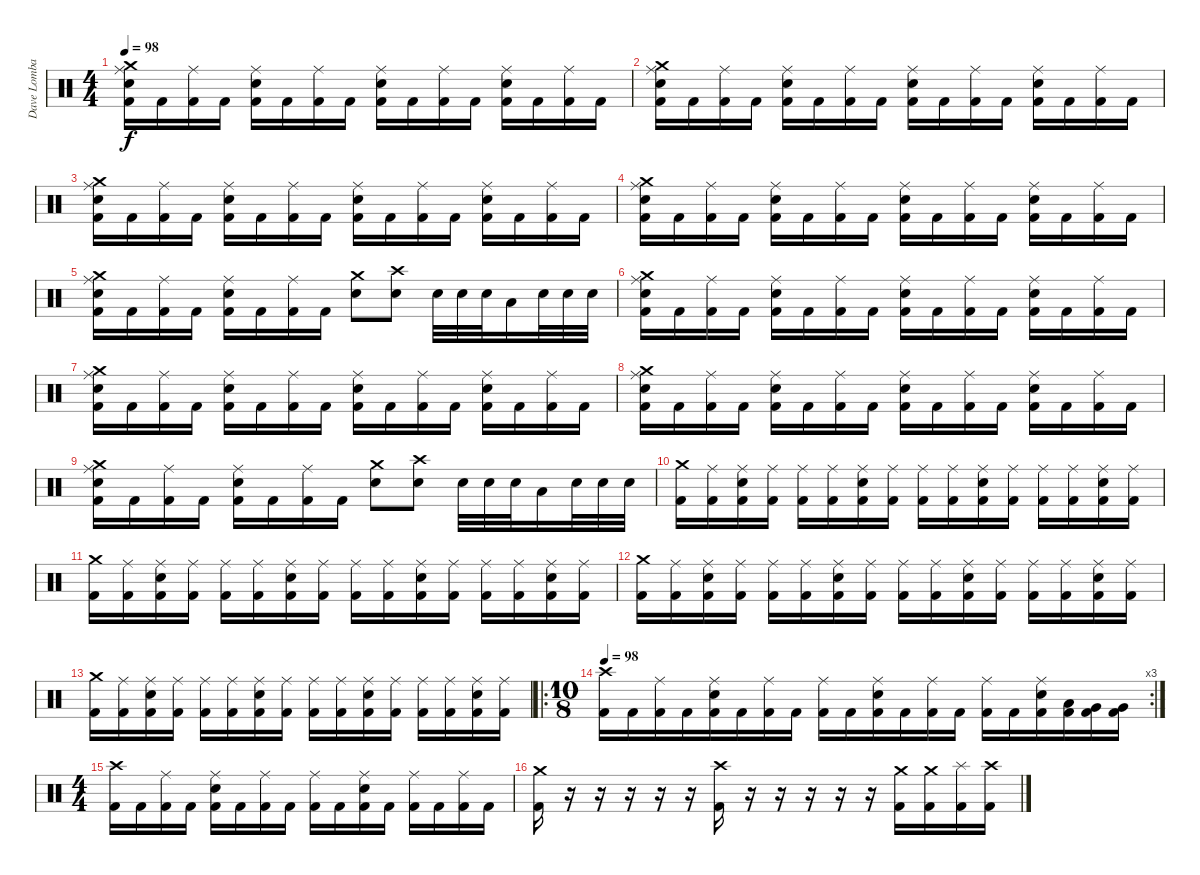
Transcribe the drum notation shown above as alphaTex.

\track ("Dave Lombardo" "Dave Lomba") {instrument percussion}
\staff {score}
\articulation defaults
\ts (4 4)
\tempo 98
\clef neutral
\ks c
("Crash medium (hit)" "Electric Snare (hit)" "Ride (middle)" "Kick (hit) 2").16{dy f} "Kick (hit) 2".16 ("Ride (middle)" "Kick (hit) 2").16 "Kick (hit) 2".16 ("Electric Snare (hit)" "Ride (middle)" "Kick (hit) 2").16 "Kick (hit) 2".16 ("Ride (middle)" "Kick (hit) 2").16 "Kick (hit) 2".16 ("Electric Snare (hit)" "Ride (middle)" "Kick (hit) 2").16 "Kick (hit) 2".16 ("Ride (middle)" "Kick (hit) 2").16 "Kick (hit) 2".16 ("Electric Snare (hit)" "Ride (middle)" "Kick (hit) 2").16 "Kick (hit) 2".16 ("Ride (middle)" "Kick (hit) 2").16 "Kick (hit) 2".16 |
("Crash medium (hit)" "Electric Snare (hit)" "Ride (middle)" "Kick (hit) 2").16 "Kick (hit) 2".16 ("Ride (middle)" "Kick (hit) 2").16 "Kick (hit) 2".16 ("Electric Snare (hit)" "Ride (middle)" "Kick (hit) 2").16 "Kick (hit) 2".16 ("Ride (middle)" "Kick (hit) 2").16 "Kick (hit) 2".16 ("Electric Snare (hit)" "Ride (middle)" "Kick (hit) 2").16 "Kick (hit) 2".16 ("Ride (middle)" "Kick (hit) 2").16 "Kick (hit) 2".16 ("Electric Snare (hit)" "Ride (middle)" "Kick (hit) 2").16 "Kick (hit) 2".16 ("Ride (middle)" "Kick (hit) 2").16 "Kick (hit) 2".16 |
("Crash medium (hit)" "Electric Snare (hit)" "Ride (middle)" "Kick (hit) 2").16 "Kick (hit) 2".16 ("Ride (middle)" "Kick (hit) 2").16 "Kick (hit) 2".16 ("Electric Snare (hit)" "Ride (middle)" "Kick (hit) 2").16 "Kick (hit) 2".16 ("Ride (middle)" "Kick (hit) 2").16 "Kick (hit) 2".16 ("Electric Snare (hit)" "Ride (middle)" "Kick (hit) 2").16 "Kick (hit) 2".16 ("Ride (middle)" "Kick (hit) 2").16 "Kick (hit) 2".16 ("Electric Snare (hit)" "Ride (middle)" "Kick (hit) 2").16 "Kick (hit) 2".16 ("Ride (middle)" "Kick (hit) 2").16 "Kick (hit) 2".16 |
("Crash medium (hit)" "Electric Snare (hit)" "Ride (middle)" "Kick (hit) 2").16 "Kick (hit) 2".16 ("Ride (middle)" "Kick (hit) 2").16 "Kick (hit) 2".16 ("Electric Snare (hit)" "Ride (middle)" "Kick (hit) 2").16 "Kick (hit) 2".16 ("Ride (middle)" "Kick (hit) 2").16 "Kick (hit) 2".16 ("Electric Snare (hit)" "Ride (middle)" "Kick (hit) 2").16 "Kick (hit) 2".16 ("Ride (middle)" "Kick (hit) 2").16 "Kick (hit) 2".16 ("Electric Snare (hit)" "Ride (middle)" "Kick (hit) 2").16 "Kick (hit) 2".16 ("Ride (middle)" "Kick (hit) 2").16 "Kick (hit) 2".16 |
("Crash medium (hit)" "Electric Snare (hit)" "Ride (middle)" "Kick (hit) 2").16 "Kick (hit) 2".16 ("Ride (middle)" "Kick (hit) 2").16 "Kick (hit) 2".16 ("Electric Snare (hit)" "Ride (middle)" "Kick (hit) 2").16 "Kick (hit) 2".16 ("Ride (middle)" "Kick (hit) 2").16 "Kick (hit) 2".16 ("Electric Snare (hit)" "Crash medium (hit)").8 ("Crash high (hit)" "Electric Snare (hit)").8 "Electric Snare (hit)".32 "Electric Snare (hit)".32 "Electric Snare (hit)".32 "Low Tom (hit)".16 "Electric Snare (hit)".32 "Electric Snare (hit)".32 "Electric Snare (hit)".32 |
("Crash medium (hit)" "Electric Snare (hit)" "Ride (middle)" "Kick (hit) 2").16 "Kick (hit) 2".16 ("Ride (middle)" "Kick (hit) 2").16 "Kick (hit) 2".16 ("Electric Snare (hit)" "Ride (middle)" "Kick (hit) 2").16 "Kick (hit) 2".16 ("Ride (middle)" "Kick (hit) 2").16 "Kick (hit) 2".16 ("Electric Snare (hit)" "Ride (middle)" "Kick (hit) 2").16 "Kick (hit) 2".16 ("Ride (middle)" "Kick (hit) 2").16 "Kick (hit) 2".16 ("Electric Snare (hit)" "Ride (middle)" "Kick (hit) 2").16 "Kick (hit) 2".16 ("Ride (middle)" "Kick (hit) 2").16 "Kick (hit) 2".16 |
("Crash medium (hit)" "Electric Snare (hit)" "Ride (middle)" "Kick (hit) 2").16 "Kick (hit) 2".16 ("Ride (middle)" "Kick (hit) 2").16 "Kick (hit) 2".16 ("Electric Snare (hit)" "Ride (middle)" "Kick (hit) 2").16 "Kick (hit) 2".16 ("Ride (middle)" "Kick (hit) 2").16 "Kick (hit) 2".16 ("Electric Snare (hit)" "Ride (middle)" "Kick (hit) 2").16 "Kick (hit) 2".16 ("Ride (middle)" "Kick (hit) 2").16 "Kick (hit) 2".16 ("Electric Snare (hit)" "Ride (middle)" "Kick (hit) 2").16 "Kick (hit) 2".16 ("Ride (middle)" "Kick (hit) 2").16 "Kick (hit) 2".16 |
("Crash medium (hit)" "Electric Snare (hit)" "Ride (middle)" "Kick (hit) 2").16 "Kick (hit) 2".16 ("Ride (middle)" "Kick (hit) 2").16 "Kick (hit) 2".16 ("Electric Snare (hit)" "Ride (middle)" "Kick (hit) 2").16 "Kick (hit) 2".16 ("Ride (middle)" "Kick (hit) 2").16 "Kick (hit) 2".16 ("Electric Snare (hit)" "Ride (middle)" "Kick (hit) 2").16 "Kick (hit) 2".16 ("Ride (middle)" "Kick (hit) 2").16 "Kick (hit) 2".16 ("Electric Snare (hit)" "Ride (middle)" "Kick (hit) 2").16 "Kick (hit) 2".16 ("Ride (middle)" "Kick (hit) 2").16 "Kick (hit) 2".16 |
("Crash medium (hit)" "Electric Snare (hit)" "Ride (middle)" "Kick (hit) 2").16 "Kick (hit) 2".16 ("Ride (middle)" "Kick (hit) 2").16 "Kick (hit) 2".16 ("Electric Snare (hit)" "Ride (middle)" "Kick (hit) 2").16 "Kick (hit) 2".16 ("Ride (middle)" "Kick (hit) 2").16 "Kick (hit) 2".16 ("Electric Snare (hit)" "Crash medium (hit)").8 ("Crash high (hit)" "Electric Snare (hit)").8 "Electric Snare (hit)".32 "Electric Snare (hit)".32 "Electric Snare (hit)".32 "Low Tom (hit)".16 "Electric Snare (hit)".32 "Electric Snare (hit)".32 "Electric Snare (hit)".32 |
("Crash medium (hit)" "Kick (hit) 2").16 ("Ride (middle)" "Kick (hit) 2").16 ("Electric Snare (hit)" "Ride (middle)" "Kick (hit) 2").16 ("Ride (middle)" "Kick (hit) 2").16 ("Ride (middle)" "Kick (hit) 2").16 ("Ride (middle)" "Kick (hit) 2").16 ("Electric Snare (hit)" "Ride (middle)" "Kick (hit) 2").16 ("Ride (middle)" "Kick (hit) 2").16 ("Ride (middle)" "Kick (hit) 2").16 ("Ride (middle)" "Kick (hit) 2").16 ("Electric Snare (hit)" "Ride (middle)" "Kick (hit) 2").16 ("Ride (middle)" "Kick (hit) 2").16 ("Ride (middle)" "Kick (hit) 2").16 ("Ride (middle)" "Kick (hit) 2").16 ("Electric Snare (hit)" "Ride (middle)" "Kick (hit) 2").16 ("Ride (middle)" "Kick (hit) 2").16 |
("Crash medium (hit)" "Kick (hit) 2").16 ("Ride (middle)" "Kick (hit) 2").16 ("Electric Snare (hit)" "Ride (middle)" "Kick (hit) 2").16 ("Ride (middle)" "Kick (hit) 2").16 ("Ride (middle)" "Kick (hit) 2").16 ("Ride (middle)" "Kick (hit) 2").16 ("Electric Snare (hit)" "Ride (middle)" "Kick (hit) 2").16 ("Ride (middle)" "Kick (hit) 2").16 ("Ride (middle)" "Kick (hit) 2").16 ("Ride (middle)" "Kick (hit) 2").16 ("Electric Snare (hit)" "Ride (middle)" "Kick (hit) 2").16 ("Ride (middle)" "Kick (hit) 2").16 ("Ride (middle)" "Kick (hit) 2").16 ("Ride (middle)" "Kick (hit) 2").16 ("Electric Snare (hit)" "Ride (middle)" "Kick (hit) 2").16 ("Ride (middle)" "Kick (hit) 2").16 |
("Crash medium (hit)" "Kick (hit) 2").16 ("Ride (middle)" "Kick (hit) 2").16 ("Electric Snare (hit)" "Ride (middle)" "Kick (hit) 2").16 ("Ride (middle)" "Kick (hit) 2").16 ("Ride (middle)" "Kick (hit) 2").16 ("Ride (middle)" "Kick (hit) 2").16 ("Electric Snare (hit)" "Ride (middle)" "Kick (hit) 2").16 ("Ride (middle)" "Kick (hit) 2").16 ("Ride (middle)" "Kick (hit) 2").16 ("Ride (middle)" "Kick (hit) 2").16 ("Electric Snare (hit)" "Ride (middle)" "Kick (hit) 2").16 ("Ride (middle)" "Kick (hit) 2").16 ("Ride (middle)" "Kick (hit) 2").16 ("Ride (middle)" "Kick (hit) 2").16 ("Electric Snare (hit)" "Ride (middle)" "Kick (hit) 2").16 ("Ride (middle)" "Kick (hit) 2").16 |
("Crash medium (hit)" "Kick (hit) 2").16 ("Ride (middle)" "Kick (hit) 2").16 ("Electric Snare (hit)" "Ride (middle)" "Kick (hit) 2").16 ("Ride (middle)" "Kick (hit) 2").16 ("Ride (middle)" "Kick (hit) 2").16 ("Ride (middle)" "Kick (hit) 2").16 ("Electric Snare (hit)" "Ride (middle)" "Kick (hit) 2").16 ("Ride (middle)" "Kick (hit) 2").16 ("Ride (middle)" "Kick (hit) 2").16 ("Ride (middle)" "Kick (hit) 2").16 ("Electric Snare (hit)" "Ride (middle)" "Kick (hit) 2").16 ("Ride (middle)" "Kick (hit) 2").16 ("Ride (middle)" "Kick (hit) 2").16 ("Ride (middle)" "Kick (hit) 2").16 ("Electric Snare (hit)" "Ride (middle)" "Kick (hit) 2").16 ("Ride (middle)" "Kick (hit) 2").16 |
\ro
\rc 3
\ts (10 8)
\tempo 98
("Crash high (hit)" "Kick (hit) 2").16 "Kick (hit) 2".16 ("Ride (middle)" "Kick (hit) 2").16 "Kick (hit) 2".16 ("Electric Snare (hit)" "Ride (middle)" "Kick (hit) 2").16 "Kick (hit) 2".16 ("Ride (middle)" "Kick (hit) 2").16 "Kick (hit) 2".16 ("Ride (middle)" "Kick (hit) 2").16 "Kick (hit) 2".16 ("Electric Snare (hit)" "Ride (middle)" "Kick (hit) 2").16 "Kick (hit) 2".16 ("Ride (middle)" "Kick (hit) 2").16 "Kick (hit) 2".16 ("Ride (middle)" "Kick (hit) 2").16 "Kick (hit) 2".16 ("Electric Snare (hit)" "Ride (middle)" "Kick (hit) 2").16 ("Low Tom (hit)" "Kick (hit) 2").16 ("Very Low Tom (hit)" "Kick (hit) 2").16 ("Very Low Tom (hit)" "Kick (hit) 2").16 |
\ts (4 4)
("Crash high (hit)" "Kick (hit) 2").16 "Kick (hit) 2".16 ("Ride (middle)" "Kick (hit) 2").16 "Kick (hit) 2".16 ("Electric Snare (hit)" "Ride (middle)" "Kick (hit) 2").16 "Kick (hit) 2".16 ("Ride (middle)" "Kick (hit) 2").16 "Kick (hit) 2".16 ("Ride (middle)" "Kick (hit) 2").16 "Kick (hit) 2".16 ("Electric Snare (hit)" "Ride (middle)" "Kick (hit) 2").16 "Kick (hit) 2".16 ("Ride (middle)" "Kick (hit) 2").16 "Kick (hit) 2".16 ("Ride (middle)" "Kick (hit) 2").16 "Kick (hit) 2".16 |
("Kick (hit) 2" "Crash medium (hit)").16 r.16 r.16 r.16 r.16 r.16 ("Crash high (hit)" "Kick (hit) 2").16 r.16 r.16 r.16 r.16 r.16 ("Crash medium (hit)" "Kick (hit) 2").16 ("Crash medium (hit)" "Kick (hit) 2").16 ("Kick (hit) 2" "Splash (hit)").16 ("Crash high (hit)" "Kick (hit) 2").16
